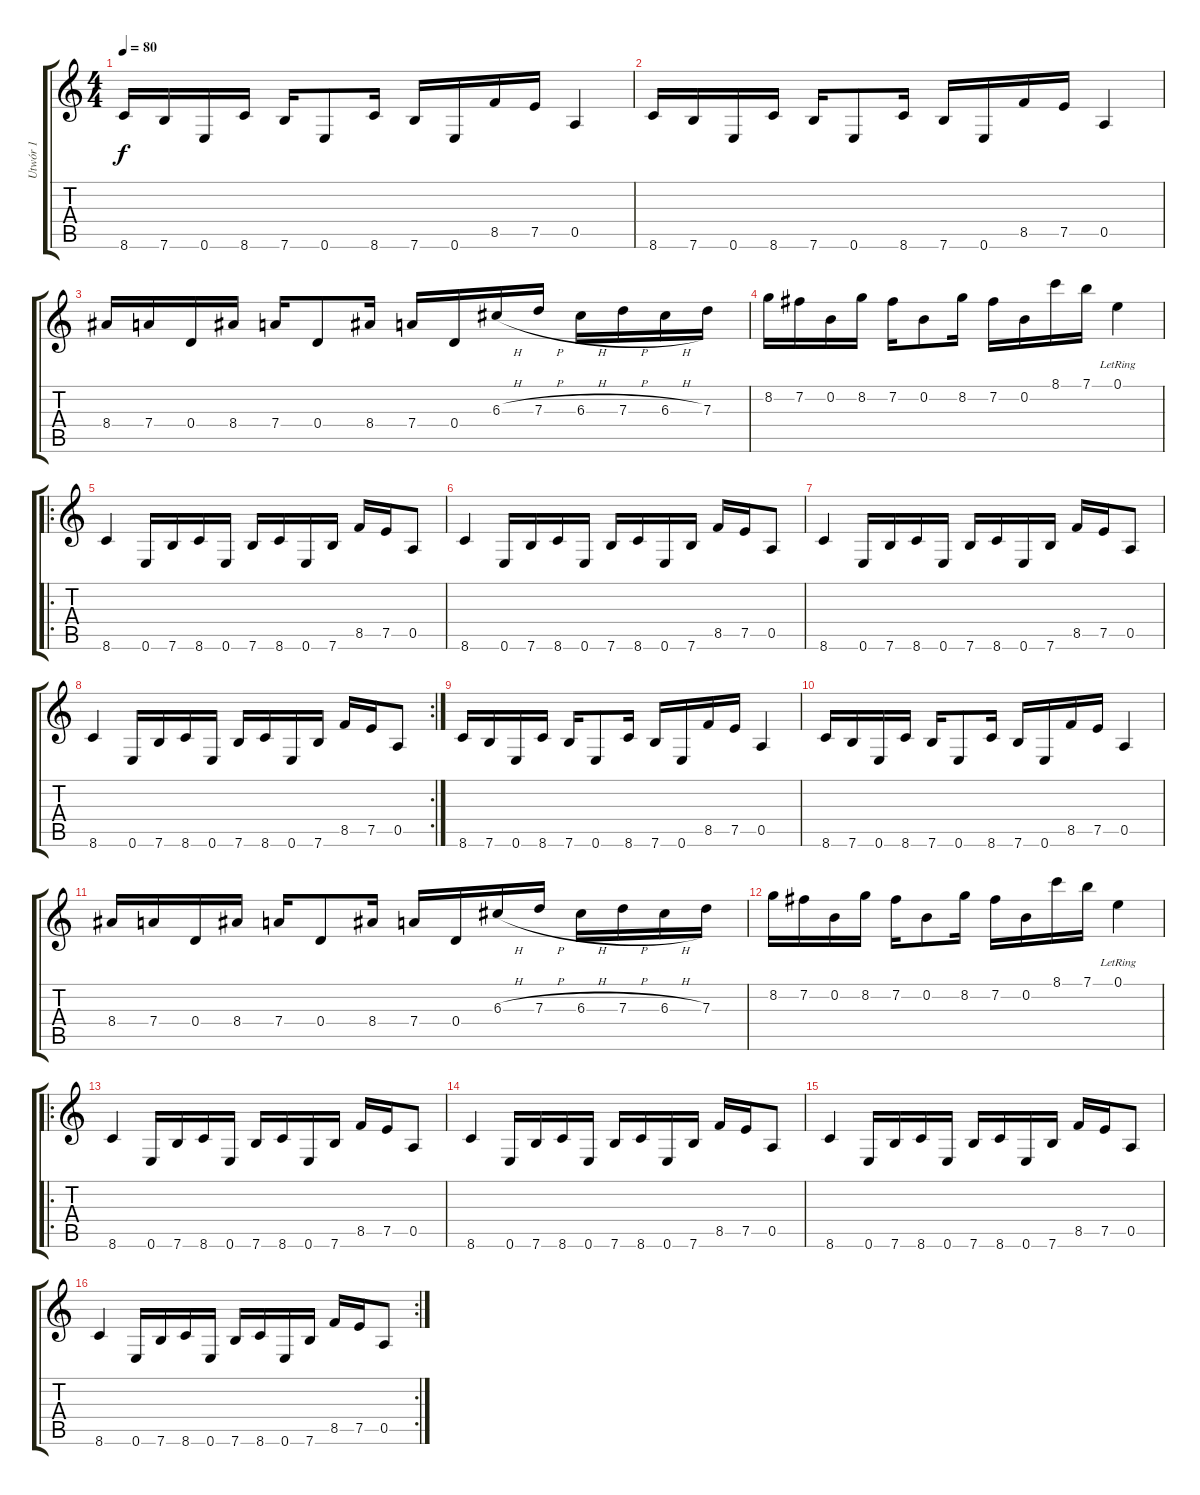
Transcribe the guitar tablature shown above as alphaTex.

\track ("Utwór 1" "Utwór 1") {instrument overdrivenguitar}
\staff {score tabs}
\tuning (E4 B3 G3 D3 A2 E2) {hide}
\ts (4 4)
\tempo 80
\clef g2
\ks c
8.6.16{dy f instrument overdrivenguitar} 7.6.16 0.6.16 8.6.16 7.6.16 0.6.8 8.6.16 7.6.16 0.6.16 8.5.16 7.5.16 0.5.4 |
8.6.16 7.6.16 0.6.16 8.6.16 7.6.16 0.6.8 8.6.16 7.6.16 0.6.16 8.5.16 7.5.16 0.5.4 |
8.4.16 7.4.16 0.4.16 8.4.16 7.4.16 0.4.8 8.4.16 7.4.16 0.4.16 6.3{h}.16 7.3{h}.16 6.3{h}.16 7.3{h}.16 6.3{h}.16 7.3.16 |
8.2.16 7.2.16 0.2.16 8.2.16 7.2.16 0.2.8 8.2.16 7.2.16 0.2.16 8.1.16 7.1.16 0.1{lr}.4 |
\ro
8.6.4 0.6.16 7.6.16 8.6.16 0.6.16 7.6.16 8.6.16 0.6.16 7.6.16 8.5.16 7.5.16 0.5.8 |
8.6.4 0.6.16 7.6.16 8.6.16 0.6.16 7.6.16 8.6.16 0.6.16 7.6.16 8.5.16 7.5.16 0.5.8 |
8.6.4 0.6.16 7.6.16 8.6.16 0.6.16 7.6.16 8.6.16 0.6.16 7.6.16 8.5.16 7.5.16 0.5.8 |
\rc 2
8.6.4 0.6.16 7.6.16 8.6.16 0.6.16 7.6.16 8.6.16 0.6.16 7.6.16 8.5.16 7.5.16 0.5.8 |
8.6.16 7.6.16 0.6.16 8.6.16 7.6.16 0.6.8 8.6.16 7.6.16 0.6.16 8.5.16 7.5.16 0.5.4 |
8.6.16 7.6.16 0.6.16 8.6.16 7.6.16 0.6.8 8.6.16 7.6.16 0.6.16 8.5.16 7.5.16 0.5.4 |
8.4.16 7.4.16 0.4.16 8.4.16 7.4.16 0.4.8 8.4.16 7.4.16 0.4.16 6.3{h}.16 7.3{h}.16 6.3{h}.16 7.3{h}.16 6.3{h}.16 7.3.16 |
8.2.16 7.2.16 0.2.16 8.2.16 7.2.16 0.2.8 8.2.16 7.2.16 0.2.16 8.1.16 7.1.16 0.1{lr}.4 |
\ro
8.6.4 0.6.16 7.6.16 8.6.16 0.6.16 7.6.16 8.6.16 0.6.16 7.6.16 8.5.16 7.5.16 0.5.8 |
8.6.4 0.6.16 7.6.16 8.6.16 0.6.16 7.6.16 8.6.16 0.6.16 7.6.16 8.5.16 7.5.16 0.5.8 |
8.6.4 0.6.16 7.6.16 8.6.16 0.6.16 7.6.16 8.6.16 0.6.16 7.6.16 8.5.16 7.5.16 0.5.8 |
\rc 2
8.6.4 0.6.16 7.6.16 8.6.16 0.6.16 7.6.16 8.6.16 0.6.16 7.6.16 8.5.16 7.5.16 0.5.8
